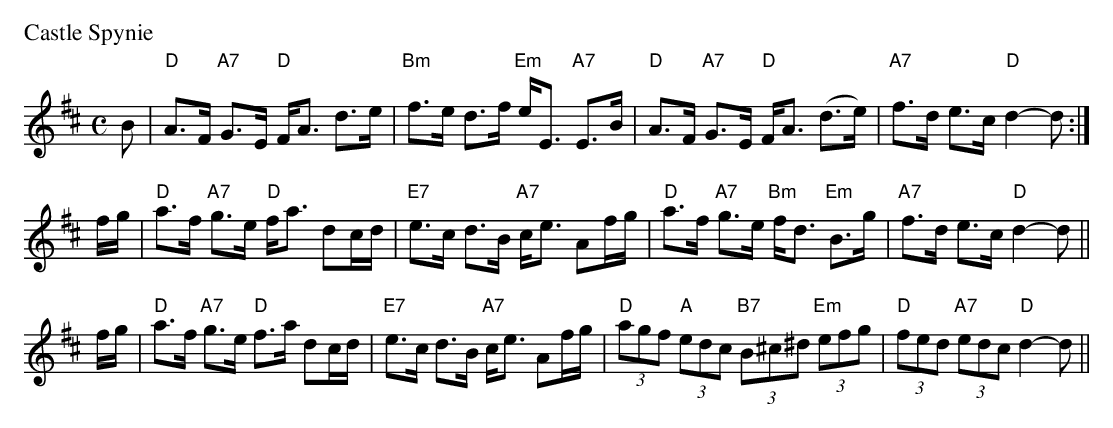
X:1
L:1/8
M:C
P: Castle Spynie
K:D
B \
| "D"A>F "A7"G>E "D"F<A d>e | "Bm"f>e d>f "Em"e<E "A7"E>B \
| "D"A>F "A7"G>E "D"F<A (d>e) | "A7"f>d e>c "D"d2-d :|
f/g/ \
| "D"a>f "A7"g>e "D"f<a dc/d/ | "E7"e>c d>B "A7"c<e Af/g/ \
| "D"a>f "A7"g>e "Bm"f<d "Em"B>g | "A7"f>d e>c "D"d2-d ||
f/g/ \
| "D"a>f "A7"g>e "D"f>a dc/d/ | "E7"e>c d>B "A7"c<e Af/g/ \
| "D"(3agf "A"(3edc "B7"(3B^c^d "Em"(3efg | "D"(3fed "A7"(3edc "D"d2-d ||
